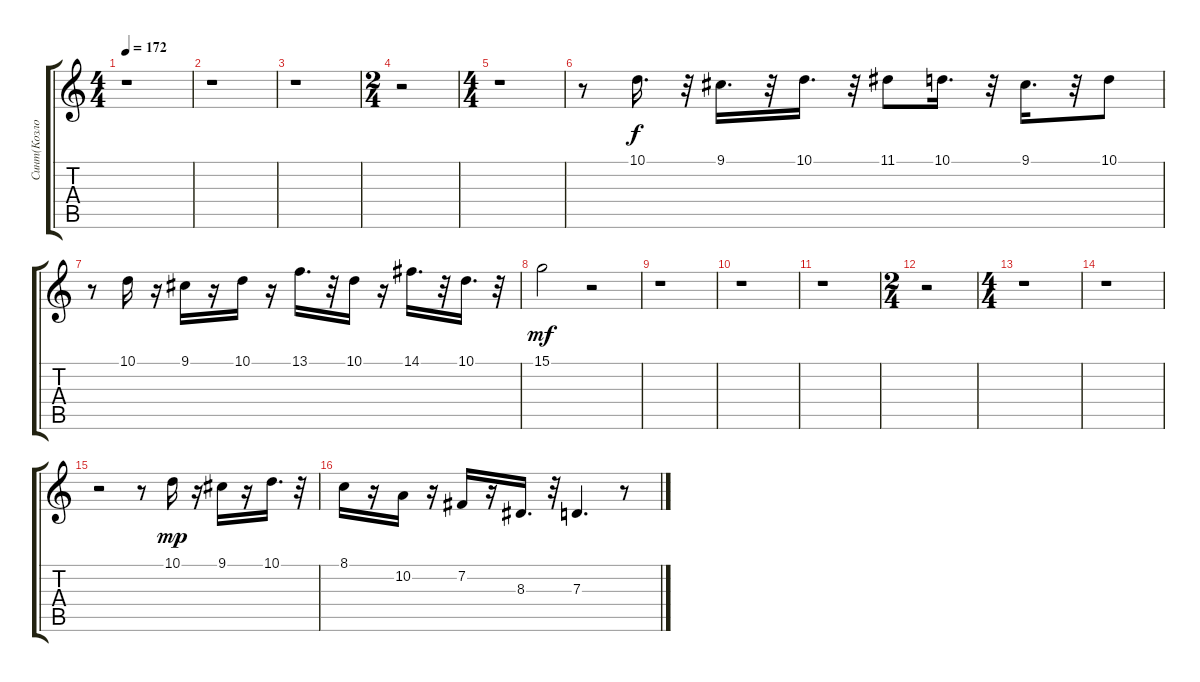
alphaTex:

\track ("Синт(Козлов)" "Синт(Козло") {instrument pad1newage}
\staff {score tabs}
\tuning (E4 B3 G3 D3 A2 E2) {hide}
\ts (4 4)
\tempo 172
\clef g2
\ks c
r.1{dy f} |
r.1 |
r.1 |
\ts (2 4)
r.2 |
\ts (4 4)
r.1 |
r.8 10.1.16{d} r.32 9.1.16{d} r.32 10.1.16{d} r.32 11.1.8 10.1.16{d} r.32 9.1.16{d} r.32 10.1.8 |
r.8 10.1.16 r.16 9.1.16 r.16 10.1.16 r.16 13.1.16{d} r.32 10.1.16 r.16 14.1.16{d} r.32 10.1.16{d} r.32 |
15.1.2{dy mf} r.2 |
r.1 |
r.1 |
r.1 |
\ts (2 4)
r.2 |
\ts (4 4)
r.1 |
r.1 |
r.2 r.8 10.1.16{dy mp} r.16 9.1.16 r.16 10.1.16{d} r.32 |
8.1.16 r.16 10.2.16 r.16 7.2.16 r.16 8.3.16{d} r.32 7.3.4{d} r.8
